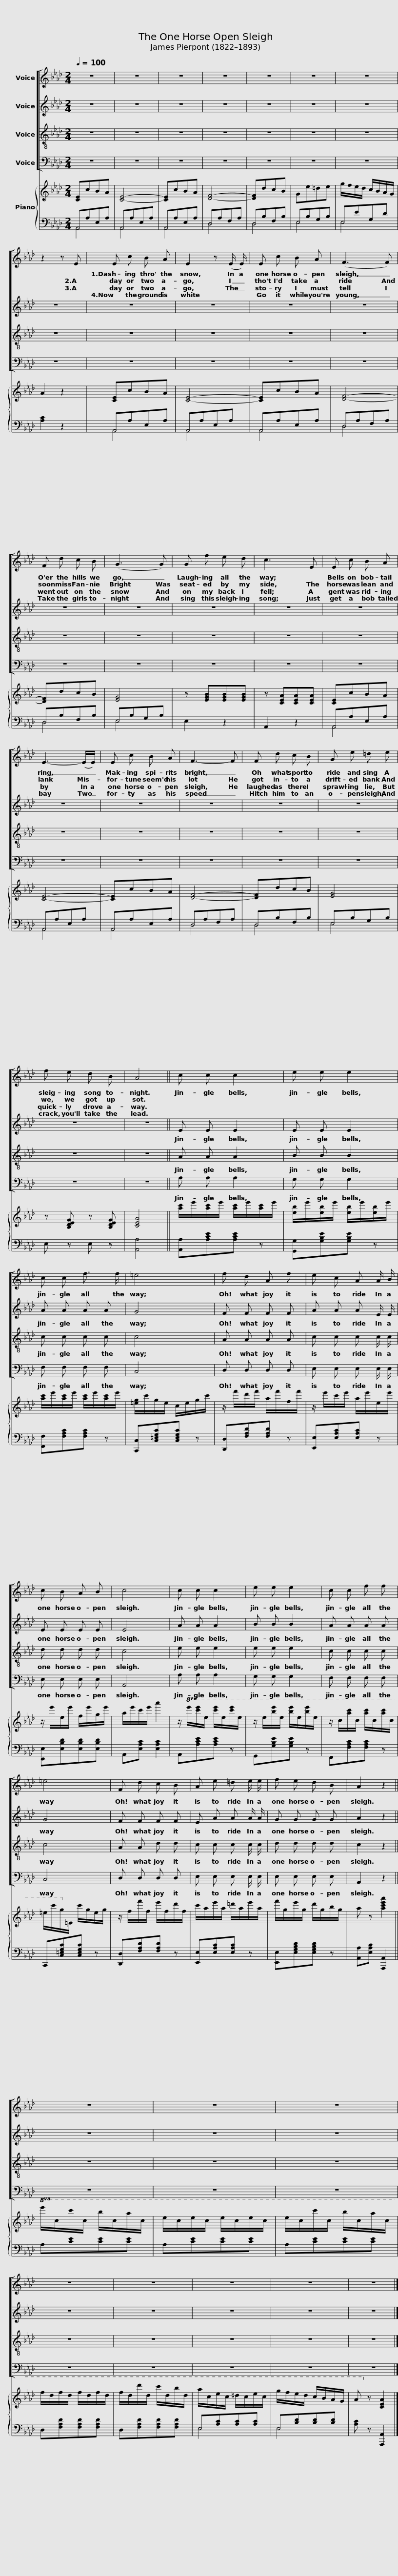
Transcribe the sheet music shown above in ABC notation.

X:1
%%score [ 1 2 3 4 ] { 5 | ( 6 7 ) }
L:1/8
Q:1/4=100
M:2/4
I:linebreak $
K:Ab
V:1 treble
V:2 treble
V:3 treble-8
V:4 bass
V:5 treble
V:6 bass
V:7 bass
V:1
 z4 | z4 | z4 | z4 | z4 | %5
 z4 | z4 |$ z2 z E | E c B A | E2 z (E/ E/) | %10
 E c B A | (F3 F) | F d c B |$ (G3 G) | G f e d | %15
 c3 E | E c B A | E3- (E/E/) | E c B A |$ F3- F | %20
 F d c B | G e =d e | f e d B | A4 ||$ c c c2 | %25
 e e e2 | c c f3/2 f/ | =e4 | f d A f | e c A A/ B/ |$ %30
 c B A B | c4 | c c c2 | e e e2 | c c f f | %35
 =e4 |$ F d c B | A e =d e/ e/ | f e d B | A2 z2 ||$ %40
 z4 | z4 | z4 | z4 |$ z4 | %45
 z4 | z4 | z4 |] %48
V:2
 z4 | z4 | z4 | z4 | z4 | %5
 z4 | z4 |$ z4 | z4 | z4 | %10
 z4 | z4 | z4 |$ z4 | z4 | %15
 z4 | z4 | z4 | z4 |$ z4 | %20
 z4 | z4 | z4 | z4 ||$ E E E2 | %25
 E E E2 | A A A A | G4 | F F F F | A A A E/ E/ |$ %30
 E E E E | E4 | A A A2 | B B B2 | A A A A | %35
 G4 |$ F F F F | E A A A/ A/ | G G G G | A2 z2 ||$ %40
 z4 | z4 | z4 | z4 |$ z4 | %45
 z4 | z4 | z4 |] %48
V:3
 z4 | z4 | z4 | z4 | z4 | %5
 z4 | z4 |$ z4 | z4 | z4 | %10
 z4 | z4 | z4 |$ z4 | z4 | %15
 z4 | z4 | z4 | z4 |$ z4 | %20
 z4 | z4 | z4 | z4 ||$ A A A2 | %25
 B B B2 | c c c c | c4 | A A A A | c c c c/ c/ |$ %30
 d d d d | c4 | e e e2 | e e e2 | c c c c | %35
 c4 |$ A A d d | c c c c/ c/ | d d d d | c2 z2 ||$ %40
 z4 | z4 | z4 | z4 |$ z4 | %45
 z4 | z4 | z4 |] %48
V:4
 z4 | z4 | z4 | z4 | z4 | %5
 z4 | z4 |$ z4 | z4 | z4 | %10
 z4 | z4 | z4 |$ z4 | z4 | %15
 z4 | z4 | z4 | z4 |$ z4 | %20
 z4 | z4 | z4 | z4 ||$ A, A, A,2 | %25
 G, G, G,2 | F, F, F, F, | C,4 | D, D, D, D, | E, E, E, E,/ E,/ |$ %30
 E, E, E, E, | A,,4 | A, A, A,2 | G, G, G,2 | F, F, F, F, | %35
 C,4 |$ D, D, D, D, | E, E, E, E,/ E,/ | E, E, E, E, | A,,2 z2 ||$ %40
 z4 | z4 | z4 | z4 |$ z4 | %45
 z4 | z4 | z4 |] %48
V:5
 [CE]cBA | [CE]4- | [CE]cBA | [DF]4- | [DF]dcB | %5
 Ge=de | g/f/e/d/ c/B/A/G/ |$ A2 z2 | [CE]cBA | [CE]4- | %10
 [CE]cBA | [DF]4- | [DF]dcB |$ [EG]4 | z [EGB][EGB][EGB] | %15
 z [CEA][CEA][CEA] | [CE]cBA | [CE]4- | [CE]cBA |$ [DF]4- | %20
 [DF]dcB | [EG]4 | z [B,DEG] z [B,DEG] | [CEA]4 ||$ [ac']/e'/[ac']/e'/ [ac']/e'/[ac']/e'/ | %25
 [eb]/e'/[eb]/e'/ [eb]/e'/[eb]/e'/ | [ac']/e'/[ac']/e'/ [ac']/e'/[ac']/e'/ | [=eg]/c'/g/e/ c/e/g/c'/ | z/ f'/d'/f'/ a/f'/f/f'/ | z/ e'/c'/e'/ a/e'/e/e'/ |$ %30
 z/ e'/e/e'/ f/e'/g/e'/ | a/e'/c'/e'/ a'2 | z/!8va(! e'/[c''e'']/e'/ [c''e'']/e'/[c''e'']/e'/ | z/ e'/[b'e'']/e'/ [b'e'']/e'/[b'e'']/e'/ | z/ c'/[a'c'']/c'/ [a'c'']/c'/[a'c'']/c'/ | %35
 =e'/c''/g'/!8va)!=e/ c'/g/e/g/ |$ z/ f/f'/f/ e'/f/d'/f/ | c'/a/e'/a/ =d'/a/e'/a/ | f'/g/e'/g/ d'/g/b/g/ | a z [ac'e'a']2 ||$ %40
!8va(! e'/c'/c''/c'/ b'/c'/a'/c'/ | e'/c'/e'/c'/ e'/c'/e'/c'/ | e'/c'/c''/c'/ b'/c'/a'/c'/ | f'/d'/f'/d'/ f'/d'/f'/d'/ |$ f'/d'/d''/d'/ c''/d'/b'/d'/ | %45
 a'/c'/e'/c'/ =d'/c'/e'/c'/ | g'/f'/e'/d'/ c'/b/a/g/ | a!8va)! z [CEA]2 |] %48
V:6
 A,,A,E,A, | A,,A,E,A, | A,,A,E,A, | D,A,F,A, | D,B,F,B, | %5
 E,B,G,B, | E,EG,D |$ [A,C]2 z2 | A,,A,E,A, | A,,A,E,A, | %10
 A,,A,E,A, | D,A,F,A, | D,B,F,B, |$ E,B,G,B, | E,2 z2 | %15
 A,,2 z2 | A,,A,E,A, | A,,A,E,A, | A,,A,E,A, |$ D,A,F,A, | %20
 D,B,F,B, | E,B,G,B, | E, z E, z | [A,,A,]4 ||$ [A,,A,][A,CE][A,CE] z | %25
 [G,,G,][G,B,E][G,B,E] z | [F,,F,][F,A,C][F,A,C] z | [C,,C,][C,=E,G,C][C,E,G,C] z | [D,,D,][F,A,D][F,A,D] z | [E,,E,][E,A,C][E,A,C] z |$ %30
 [E,,E,][E,B,D][E,B,D][E,B,D] | A,,[E,A,C] [E,A,C]2 | A,,[A,CE][A,CE] z | G,,[G,B,E][G,B,E] z | F,,[F,A,C][F,A,C] z | %35
 C,,[C,=E,G,C][C,E,G,C] z |$ [D,,D,][F,A,D][F,A,D] z | [E,,E,][E,A,C][E,A,C] z | [E,,E,][E,G,B,D][E,G,B,D] z | [A,,A,][E,A,C] [A,,,A,,]2 ||$ %40
 A,[CE][CE][CE] | A,[CE][CE][CE] | A,[CE][CE][CE] | D,[F,A,D][F,A,D][F,A,D] |$ D,[F,A,D][F,A,D][F,A,D] | %45
 E,[A,C][A,C][A,C] | E,[B,D][B,D][B,D] | [A,C] z [A,,,A,,]2 |] %48
V:7
 A,,4 | A,,4 | A,,4 | D,4 | D,4 | %5
 E,4 | E,4 |$ x4 | A,,4 | A,,4 | %10
 A,,4 | D,4 | D,4 |$ E,4 | x4 | %15
 x4 | A,,4 | A,,4 | A,,4 |$ D,4 | %20
 D,4 | E,4 | x4 | x4 ||$ x4 | %25
 x4 | x4 | x4 | x4 | x4 |$ %30
 x4 | x4 | x4 | x4 | x4 | %35
 x4 |$ x4 | x4 | x4 | x4 ||$ %40
 x4 | x4 | x4 | x4 |$ x4 | %45
 E,4 | E,4 | x4 |] %48
